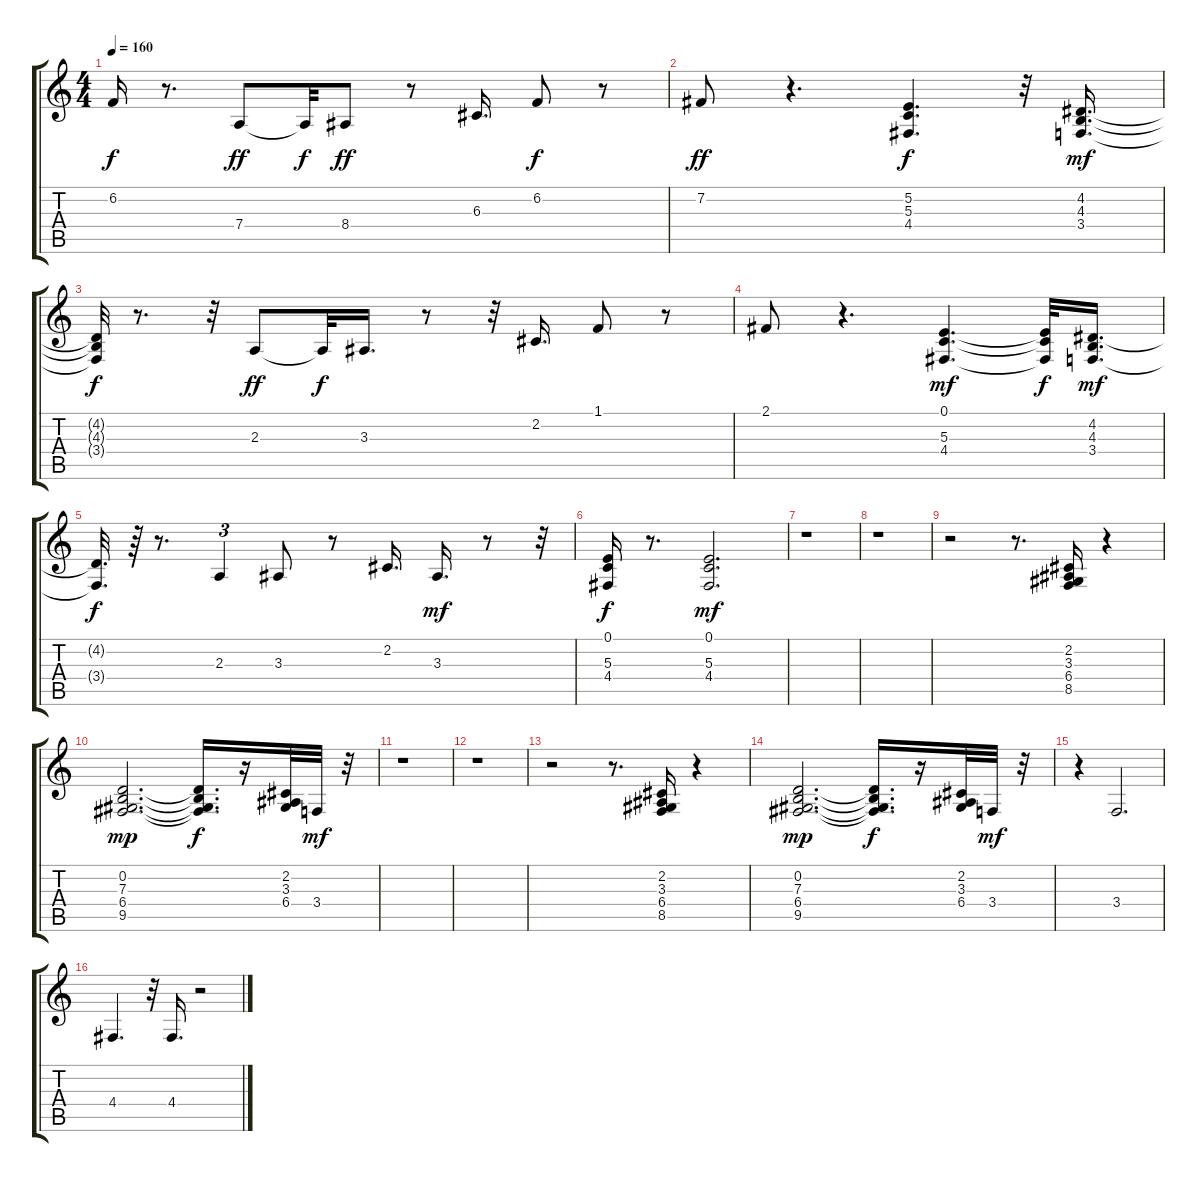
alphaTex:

\track "" {instrument trombone}
\staff {score tabs}
\tuning (E4 B3 G3 D3 A2 E2) {hide}
\ts (4 4)
\tempo 160
\clef g2
\ks c
6.2{t}.16{dy f} r.8{d} 7.4.8{dy ff} 7.4{t}.32{dy f} 8.4.8{dy ff} r.8 6.3.16{d} 6.2.8{dy f} r.8 |
7.2.8{dy ff} r.4{d} (5.2 5.3 4.4).4{d dy f} r.32 (4.2 4.3 3.4).16{d dy mf} |
(4.2{t} 4.3{t} 3.4{t}).32{dy f} r.8{d} r.32 2.3.8{dy ff} 2.3{t}.32{dy f} 3.3.16{d} r.8 r.32 2.2.16{d} 1.1.8 r.8 |
2.1.8 r.4{d} (0.1 5.3 4.4).4{d dy mf} (0.1{t} 5.3{t} 4.4{t}).32{dy f} (4.2 4.3 3.4).16{d dy mf} |
(4.2{t} 3.4{t}).32{d dy f} r.64 r.8{d} 2.3.4{tu (3 2)} 3.3.8 r.8 2.2.16{d} 3.3.16{d dy mf} r.8 r.32 |
(0.1 5.3 4.4).16{dy f} r.8{d} (0.1 5.3 4.4).2{d dy mf} |
r.1 |
r.1 |
r.2 r.8{d} (2.2 3.3 6.4 8.5).16 r.4 |
(0.2 7.3 6.4 9.5).2{d dy mp} (0.2{t} 7.3{t} 6.4{t} 9.5{t}).16{d dy f} r.16 (2.2 3.3 6.4).32 3.4.32{dy mf} r.32 |
r.1 |
r.1 |
r.2 r.8{d} (2.2 3.3 6.4 8.5).16 r.4 |
(0.2 7.3 6.4 9.5).2{d dy mp} (0.2{t} 7.3{t} 6.4{t} 9.5{t}).16{d dy f} r.16 (2.2 3.3 6.4).32 3.4.32{dy mf} r.32 |
r.4 3.4.2{d} |
4.4.4{d} r.32 4.4.16{d} r.2
